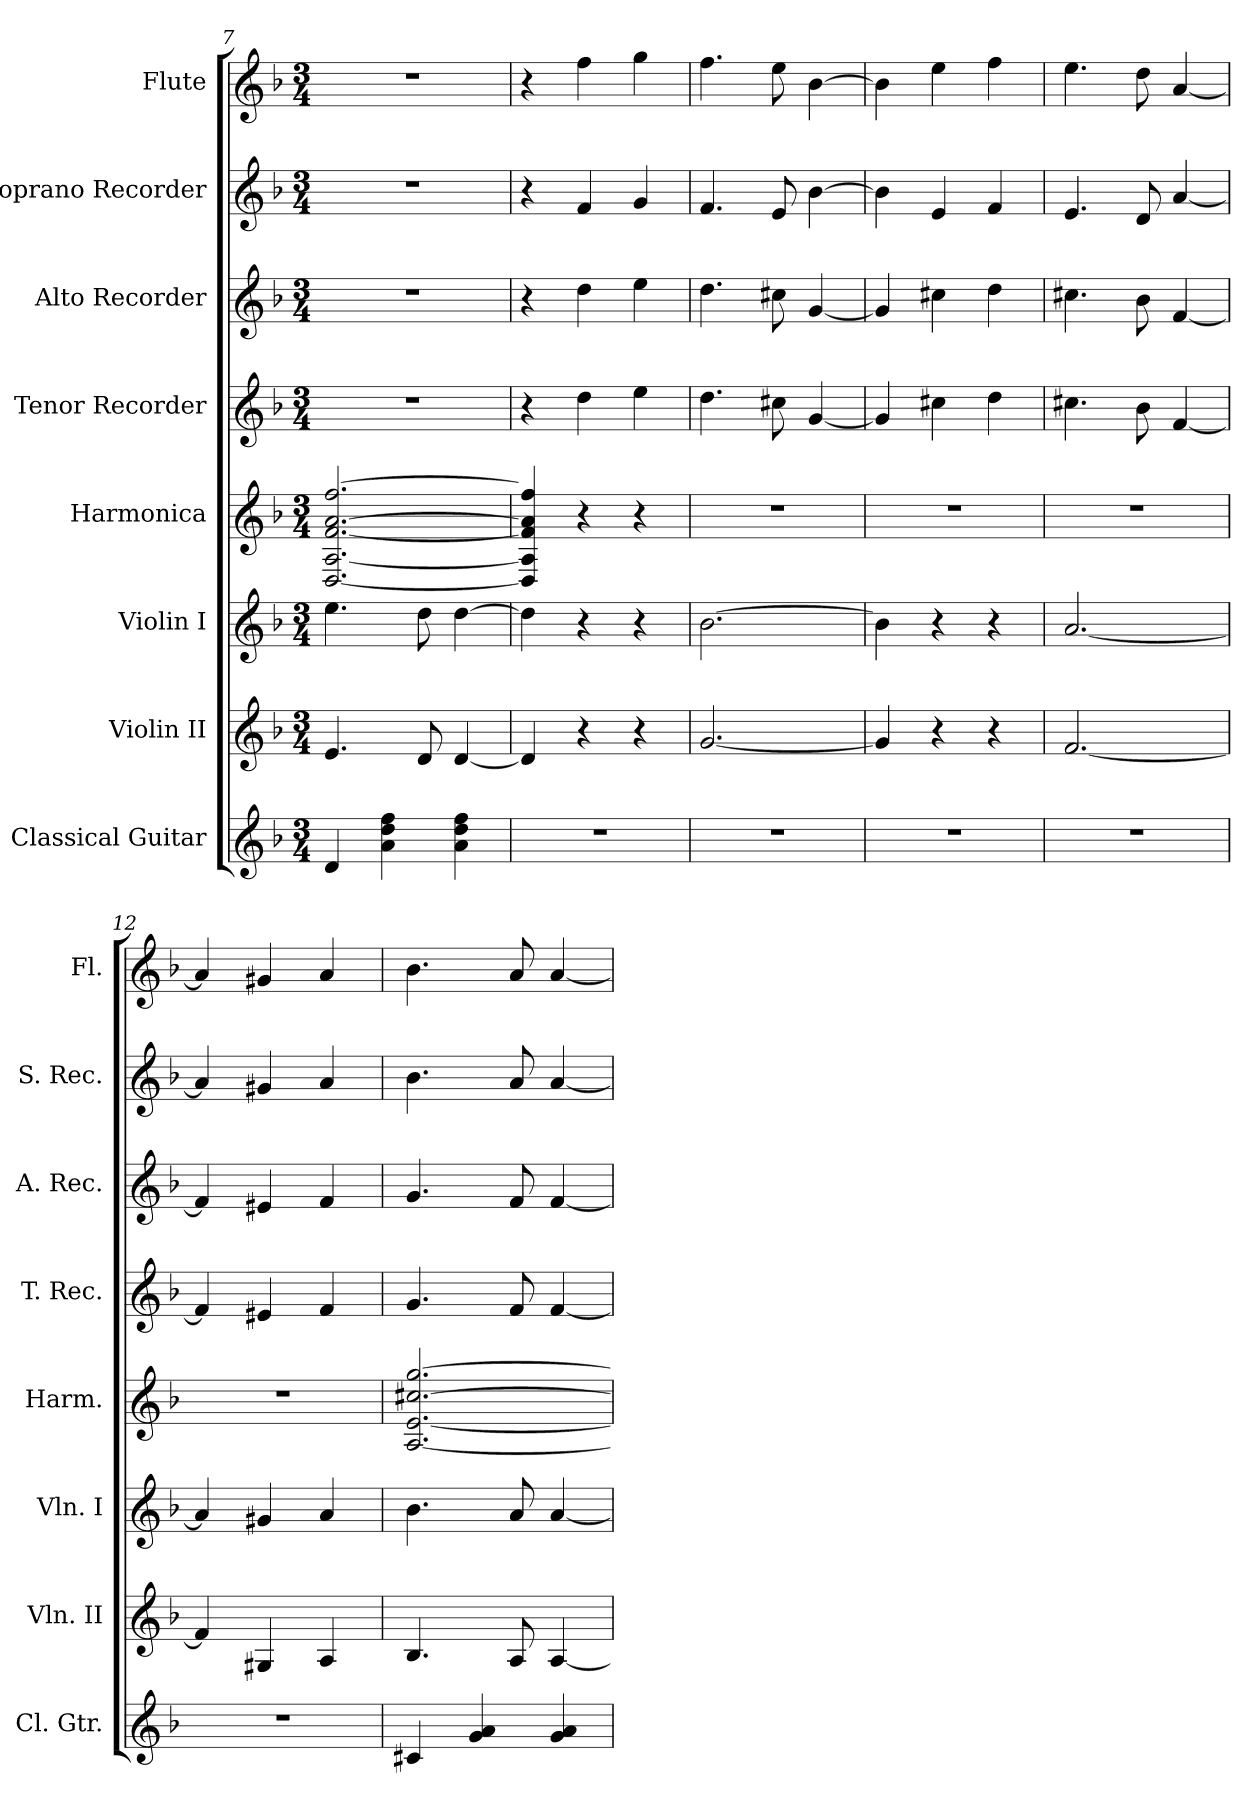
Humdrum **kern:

**kern	**kern	**kern	**kern	**kern	**kern	**kern	**kern
*part8	*part7	*part6	*part5	*part4	*part3	*part2	*part1
*staff8	*staff7	*staff6	*staff5	*staff4	*staff3	*staff2	*staff1
*I"Classical Guitar	*I"Violin II	*I"Violin I	*I"Harmonica	*I"Tenor Recorder	*I"Alto Recorder	*I"Soprano Recorder	*I"Flute
*I'Cl. Gtr.	*I'Vln. II	*I'Vln. I	*I'Harm.	*I'T. Rec.	*I'A. Rec.	*I'S. Rec.	*I'Fl.
*clefG2	*clefG2	*clefG2	*clefG2	*clefG2	*clefG2	*clefG2	*clefG2
*ITrd7c12	*	*	*	*	*	*ITrd-7c-12	*
*k[b-]	*k[b-]	*k[b-]	*k[b-]	*k[b-]	*k[b-]	*k[b-]	*k[b-]
*F:	*F:	*F:	*F:	*F:	*F:	*F:	*F:
*M3/4	*M3/4	*M3/4	*M3/4	*M3/4	*M3/4	*M3/4	*M3/4
=7	=7	=7	=7	=7	=7	=7	=7
4D/	4.e/	4.ee\	[2.D/ [2.A/ [2.f/ [2.a/ [2.ff/	2.r	2.r	2.r	2.r
4A\ 4d\ 4f\	.	.	.	.	.	.	.
.	8d/	8dd\	.	.	.	.	.
4A\ 4d\ 4f\	[4d/	[4dd\	.	.	.	.	.
=8	=8	=8	=8	=8	=8	=8	=8
2.r	4d/]	4dd\]	4D/] 4A/] 4f/] 4a/] 4ff/]	4r	4r	4r	4r
.	4r	4r	4r	4dd\	4dd\	4ff/	4ff\
.	4r	4r	4r	4ee\	4ee\	4gg/	4gg\
=9	=9	=9	=9	=9	=9	=9	=9
2.r	[2.g/	[2.b-\	2.r	4.dd\	4.dd\	4.ff/	4.ff\
.	.	.	.	8cc#X\	8cc#X\	8ee/	8ee\
.	.	.	.	[4g/	[4g/	[4bb-\	[4b-\
=10	=10	=10	=10	=10	=10	=10	=10
2.r	4g/]	4b-\]	2.r	4g/]	4g/]	4bb-\]	4b-\]
.	4r	4r	.	4cc#X\	4cc#X\	4ee/	4ee\
.	4r	4r	.	4dd\	4dd\	4ff/	4ff\
!!LO:PB:g=z
=11	=11	=11	=11	=11	=11	=11	=11
2.r	[2.f/	[2.a/	2.r	4.cc#X\	4.cc#X\	4.ee/	4.ee\
.	.	.	.	8b-\	8b-\	8dd/	8dd\
.	.	.	.	[4f/	[4f/	[4aa/	[4a/
=12	=12	=12	=12	=12	=12	=12	=12
2.r	4f/]	4a/]	2.r	4f/]	4f/]	4aa/]	4a/]
.	4G#X/	4g#X/	.	4e#X/	4e#X/	4gg#X/	4g#X/
.	4A/	4a/	.	4f/	4f/	4aa/	4a/
=13	=13	=13	=13	=13	=13	=13	=13
4C#X/	4.B-/	4.b-\	[2.A/ [2.e/ [2.cc#X/ [2.gg/	4.g/	4.g/	4.bb-\	4.b-\
4G/ 4A/	.	.	.	.	.	.	.
.	8A/	8a/	.	8f/	8f/	8aa/	8a/
4G/ 4A/	[4A/	[4a/	.	[4f/	[4f/	[4aa/	[4a/
=	=	=	=	=	=	=	=
*-	*-	*-	*-	*-	*-	*-	*-
